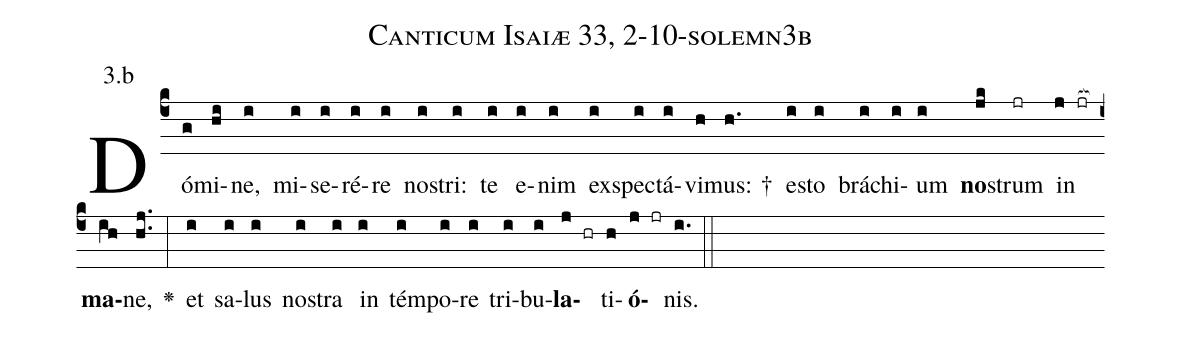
name: Canticum Isaiæ 33, 2-10-solemn3b;
annotation: 3.b;
%%
(c4)Dó(g)mi(hi)ne,(i) mi(i)se(i)ré(i)re(i) no(i)stri:(i) te(i) e(i)nim(i) ex(i)spe(i)ctá(i)vi(h)mus: †(h.) e(i)sto(i) brá(i)chi(i)um(i) <b>no</b>(jk)strum(jr) in(j jr[ocb:1{]) <b>ma</b>(ih[ocb:0}])ne,(hj..) <v>\greheightstar</v>(:) et(i) sa(i)lus(i) no(i)stra(i) in(i) tém(i)po(i)re(i) tri(i)bu(i)<b>la</b>(j hr)ti(h)<b>ó</b>(j jr)nis.(i.) (::)


%E(i) u(i) o(j) u(h) a(j) e.(i.) (::)
